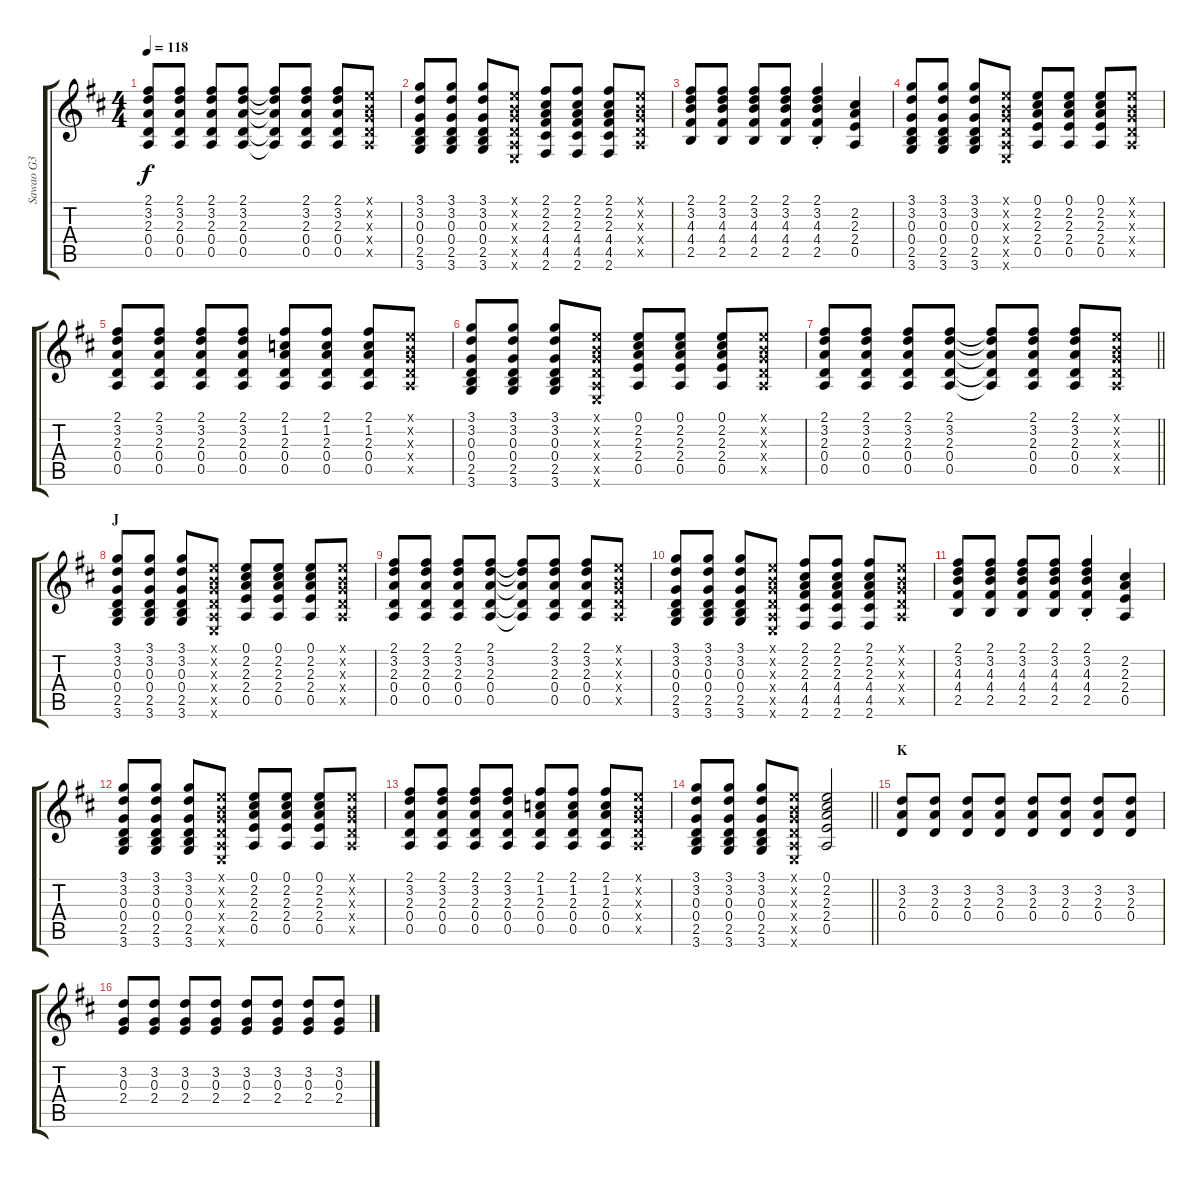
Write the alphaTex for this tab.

\track ("Sawao G3" "Sawao G3") {instrument distortionguitar}
\staff {score tabs}
\tuning (E4 B3 G3 D3 A2 E2) {hide}
\ts (4 4)
\tempo 118
\clef g2
\ks d
(2.1 3.2 2.3 0.4 0.5).8{dy f} (2.1 3.2 2.3 0.4 0.5).8 (2.1 3.2 2.3 0.4 0.5).8 (2.1 3.2 2.3 0.4 0.5).8 (2.1{t} 3.2{t} 2.3{t} 0.4{t} 0.5{t}).8 (2.1 3.2 2.3 0.4 0.5).8 (2.1 3.2 2.3 0.4 0.5).8 (0.1{x} 0.2{x} 0.3{x} 0.4{x} 0.5{x}).8 |
(3.1 3.2 0.3 0.4 2.5 3.6).8 (3.1 3.2 0.3 0.4 2.5 3.6).8 (3.1 3.2 0.3 0.4 2.5 3.6).8 (0.1{x} 0.2{x} 0.3{x} 0.4{x} 0.5{x} 0.6{x}).8 (2.1 2.2 2.3 4.4 4.5 2.6).8 (2.1 2.2 2.3 4.4 4.5 2.6).8 (2.1 2.2 2.3 4.4 4.5 2.6).8 (0.1{x} 0.2{x} 0.3{x} 0.4{x} 0.5{x}).8 |
(2.1 3.2 4.3 4.4 2.5).8 (2.1 3.2 4.3 4.4 2.5).8 (2.1 3.2 4.3 4.4 2.5).8 (2.1 3.2 4.3 4.4 2.5).8 (2.1{st} 3.2{st} 4.3{st} 4.4{st} 2.5{st}).4 (2.2 2.3 2.4 0.5).4 |
(3.1 3.2 0.3 0.4 2.5 3.6).8 (3.1 3.2 0.3 0.4 2.5 3.6).8 (3.1 3.2 0.3 0.4 2.5 3.6).8 (0.1{x} 0.2{x} 0.3{x} 0.4{x} 0.5{x} 0.6{x}).8 (0.1 2.2 2.3 2.4 0.5).8 (0.1 2.2 2.3 2.4 0.5).8 (0.1 2.2 2.3 2.4 0.5).8 (0.1{x} 0.2{x} 0.3{x} 0.4{x} 0.5{x}).8 |
(2.1 3.2 2.3 0.4 0.5).8 (2.1 3.2 2.3 0.4 0.5).8 (2.1 3.2 2.3 0.4 0.5).8 (2.1 3.2 2.3 0.4 0.5).8 (2.1 1.2 2.3 0.4 0.5).8 (2.1 1.2 2.3 0.4 0.5).8 (2.1 1.2 2.3 0.4 0.5).8 (0.1{x} 0.2{x} 0.3{x} 0.4{x} 0.5{x}).8 |
(3.1 3.2 0.3 0.4 2.5 3.6).8 (3.1 3.2 0.3 0.4 2.5 3.6).8 (3.1 3.2 0.3 0.4 2.5 3.6).8 (0.1{x} 0.2{x} 0.3{x} 0.4{x} 0.5{x} 0.6{x}).8 (0.1 2.2 2.3 2.4 0.5).8 (0.1 2.2 2.3 2.4 0.5).8 (0.1 2.2 2.3 2.4 0.5).8 (0.1{x} 0.2{x} 0.3{x} 0.4{x} 0.5{x}).8 |
\barLineRight lightlight
(2.1 3.2 2.3 0.4 0.5).8 (2.1 3.2 2.3 0.4 0.5).8 (2.1 3.2 2.3 0.4 0.5).8 (2.1 3.2 2.3 0.4 0.5).8 (2.1{t} 3.2{t} 2.3{t} 0.4{t} 0.5{t}).8 (2.1 3.2 2.3 0.4 0.5).8 (2.1 3.2 2.3 0.4 0.5).8 (0.1{x} 0.2{x} 0.3{x} 0.4{x} 0.5{x}).8 |
\section ("" "J")
(3.1 3.2 0.3 0.4 2.5 3.6).8 (3.1 3.2 0.3 0.4 2.5 3.6).8 (3.1 3.2 0.3 0.4 2.5 3.6).8 (0.1{x} 0.2{x} 0.3{x} 0.4{x} 0.5{x} 0.6{x}).8 (0.1 2.2 2.3 2.4 0.5).8 (0.1 2.2 2.3 2.4 0.5).8 (0.1 2.2 2.3 2.4 0.5).8 (0.1{x} 0.2{x} 0.3{x} 0.4{x} 0.5{x}).8 |
(2.1 3.2 2.3 0.4 0.5).8 (2.1 3.2 2.3 0.4 0.5).8 (2.1 3.2 2.3 0.4 0.5).8 (2.1 3.2 2.3 0.4 0.5).8 (2.1{t} 3.2{t} 2.3{t} 0.4{t} 0.5{t}).8 (2.1 3.2 2.3 0.4 0.5).8 (2.1 3.2 2.3 0.4 0.5).8 (0.1{x} 0.2{x} 0.3{x} 0.4{x} 0.5{x}).8 |
(3.1 3.2 0.3 0.4 2.5 3.6).8 (3.1 3.2 0.3 0.4 2.5 3.6).8 (3.1 3.2 0.3 0.4 2.5 3.6).8 (0.1{x} 0.2{x} 0.3{x} 0.4{x} 0.5{x} 0.6{x}).8 (2.1 2.2 2.3 4.4 4.5 2.6).8 (2.1 2.2 2.3 4.4 4.5 2.6).8 (2.1 2.2 2.3 4.4 4.5 2.6).8 (0.1{x} 0.2{x} 0.3{x} 0.4{x} 0.5{x}).8 |
(2.1 3.2 4.3 4.4 2.5).8 (2.1 3.2 4.3 4.4 2.5).8 (2.1 3.2 4.3 4.4 2.5).8 (2.1 3.2 4.3 4.4 2.5).8 (2.1{st} 3.2{st} 4.3{st} 4.4{st} 2.5{st}).4 (2.2 2.3 2.4 0.5).4 |
(3.1 3.2 0.3 0.4 2.5 3.6).8 (3.1 3.2 0.3 0.4 2.5 3.6).8 (3.1 3.2 0.3 0.4 2.5 3.6).8 (0.1{x} 0.2{x} 0.3{x} 0.4{x} 0.5{x} 0.6{x}).8 (0.1 2.2 2.3 2.4 0.5).8 (0.1 2.2 2.3 2.4 0.5).8 (0.1 2.2 2.3 2.4 0.5).8 (0.1{x} 0.2{x} 0.3{x} 0.4{x} 0.5{x}).8 |
(2.1 3.2 2.3 0.4 0.5).8 (2.1 3.2 2.3 0.4 0.5).8 (2.1 3.2 2.3 0.4 0.5).8 (2.1 3.2 2.3 0.4 0.5).8 (2.1 1.2 2.3 0.4 0.5).8 (2.1 1.2 2.3 0.4 0.5).8 (2.1 1.2 2.3 0.4 0.5).8 (0.1{x} 0.2{x} 0.3{x} 0.4{x} 0.5{x}).8 |
\barLineRight lightlight
(3.1 3.2 0.3 0.4 2.5 3.6).8 (3.1 3.2 0.3 0.4 2.5 3.6).8 (3.1 3.2 0.3 0.4 2.5 3.6).8 (0.1{x} 0.2{x} 0.3{x} 0.4{x} 0.5{x} 0.6{x}).8 (0.1 2.2 2.3 2.4 0.5).2 |
\section ("" "K")
(3.2 2.3 0.4).8 (3.2 2.3 0.4).8 (3.2 2.3 0.4).8 (3.2 2.3 0.4).8 (3.2 2.3 0.4).8 (3.2 2.3 0.4).8 (3.2 2.3 0.4).8 (3.2 2.3 0.4).8 |
(3.2 0.3 2.4).8 (3.2 0.3 2.4).8 (3.2 0.3 2.4).8 (3.2 0.3 2.4).8 (3.2 0.3 2.4).8 (3.2 0.3 2.4).8 (3.2 0.3 2.4).8 (3.2 0.3 2.4).8
